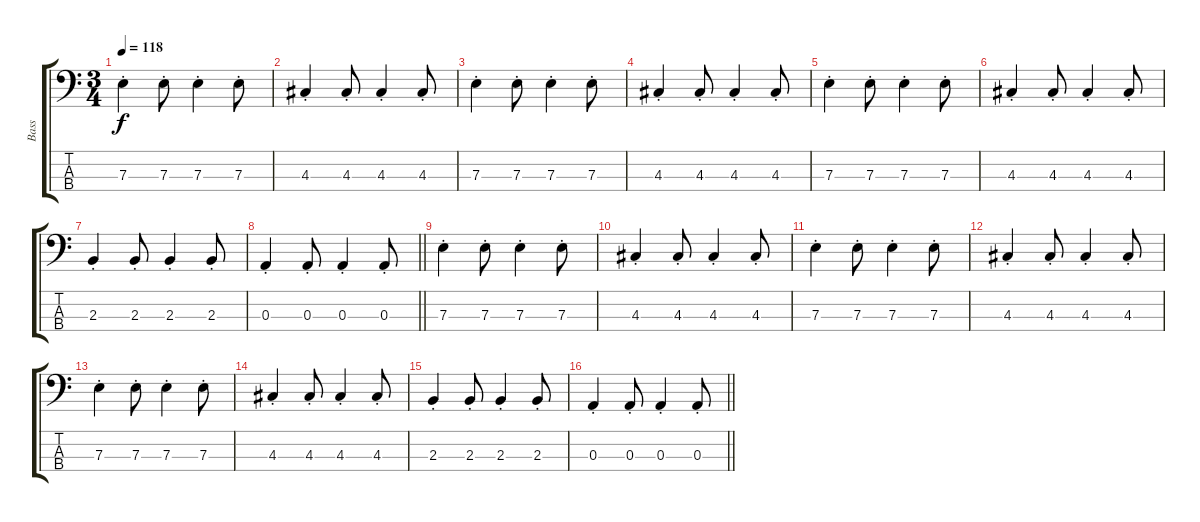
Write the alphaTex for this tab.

\track ("Bass" "Bass") {instrument electricbassfinger}
\staff {score tabs}
\tuning (G2 D2 A1 E1) {hide}
\ts (3 4)
\tempo 118
\clef f4
\ks c
7.3{st}.4{dy f} 7.3{st}.8 7.3{st}.4 7.3{st}.8 |
4.3{st}.4 4.3{st}.8 4.3{st}.4 4.3{st}.8 |
7.3{st}.4 7.3{st}.8 7.3{st}.4 7.3{st}.8 |
4.3{st}.4 4.3{st}.8 4.3{st}.4 4.3{st}.8 |
7.3{st}.4 7.3{st}.8 7.3{st}.4 7.3{st}.8 |
4.3{st}.4 4.3{st}.8 4.3{st}.4 4.3{st}.8 |
2.3{st}.4 2.3{st}.8 2.3{st}.4 2.3{st}.8 |
\barLineRight lightlight
0.3{st}.4 0.3{st}.8 0.3{st}.4 0.3{st}.8 |
7.3{st}.4 7.3{st}.8 7.3{st}.4 7.3{st}.8 |
4.3{st}.4 4.3{st}.8 4.3{st}.4 4.3{st}.8 |
7.3{st}.4 7.3{st}.8 7.3{st}.4 7.3{st}.8 |
4.3{st}.4 4.3{st}.8 4.3{st}.4 4.3{st}.8 |
7.3{st}.4 7.3{st}.8 7.3{st}.4 7.3{st}.8 |
4.3{st}.4 4.3{st}.8 4.3{st}.4 4.3{st}.8 |
2.3{st}.4 2.3{st}.8 2.3{st}.4 2.3{st}.8 |
\barLineRight lightlight
0.3{st}.4 0.3{st}.8 0.3{st}.4 0.3{st}.8
